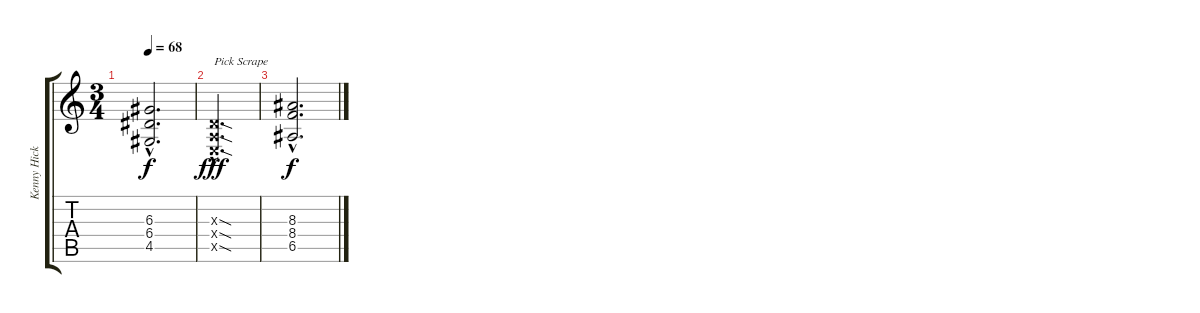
\track ("Kenny Hickey" "Kenny Hick") {instrument distortionguitar}
\staff {score tabs}
\tuning (B3 Gb3 D3 A2 E2 B1) {hide}
\ts (3 4)
\tempo 68
\clef g2
\ks c
(6.3{hac} 6.4{hac} 4.5{hac}).2{d dy f volume 0} |
(0.3{sod hac x} 0.4{sod hac x} 0.5{sod hac x}).2{d txt "Pick Scrape" dy fff} |
(8.3{hac} 8.4{hac} 6.5{hac}).2{d dy f}
